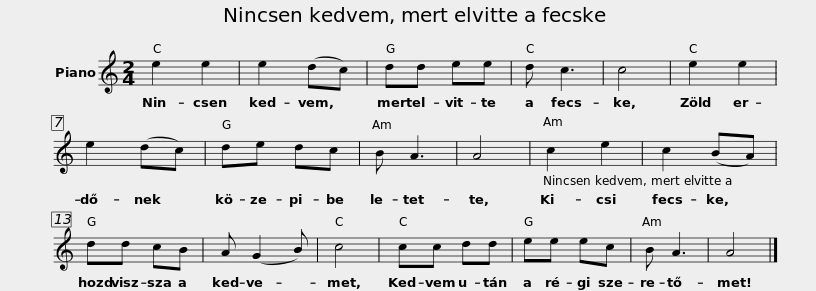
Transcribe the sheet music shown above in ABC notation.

X:1
L:1/8
M:2/4
I:linebreak $
K:C
V:1 treble
V:1
 e2 e2 | e2 (dc) | dd ee | d c3 | c4 | %5
 e2 e2 | e2 (dc) | de dc | B A3 | A4 |$ %10
 c2 e2 | c2 (BA) | dd cB | A (G2 B) | c4 | %15
 cc dd | ee ec | B A3 | A4 |] %19
